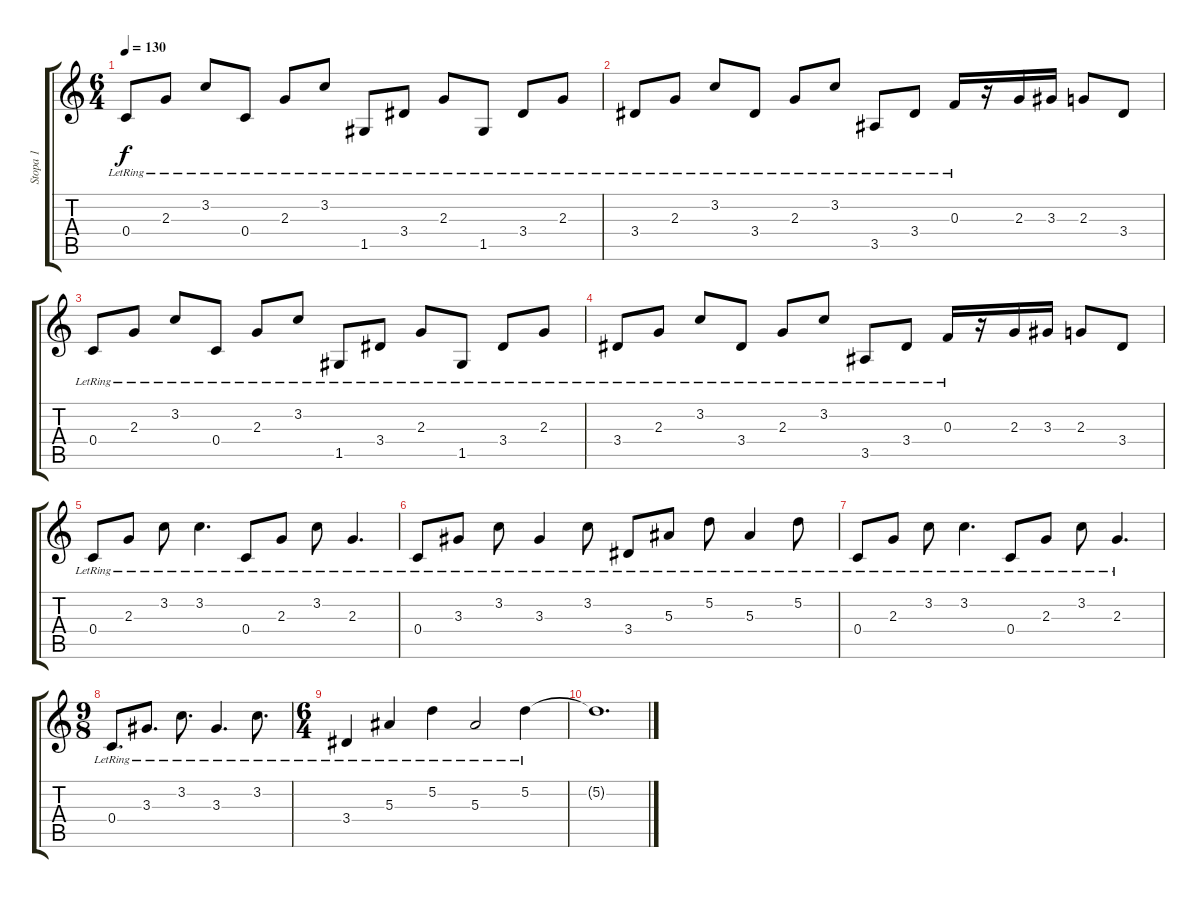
\track ("Stopa 1" "Stopa 1") {instrument acousticguitarsteel}
\staff {score tabs}
\tuning (D4 A3 F3 C3 G2 C2) {hide}
\ts (6 4)
\tempo 130
\clef g2
\ks c
0.4{lr}.8{dy f} 2.3{lr}.8 3.2{lr}.8 0.4{lr}.8 2.3{lr}.8 3.2{lr}.8 1.5{lr}.8 3.4{lr}.8 2.3{lr}.8 1.5{lr}.8 3.4{lr}.8 2.3{lr}.8 |
3.4{lr}.8 2.3{lr}.8 3.2{lr}.8 3.4{lr}.8 2.3{lr}.8 3.2{lr}.8 3.5{lr}.8 3.4{lr}.8 0.3{lr}.16 r.16 2.3.16 3.3.16 2.3.8 3.4.8 |
0.4{lr}.8 2.3{lr}.8 3.2{lr}.8 0.4{lr}.8 2.3{lr}.8 3.2{lr}.8 1.5{lr}.8 3.4{lr}.8 2.3{lr}.8 1.5{lr}.8 3.4{lr}.8 2.3{lr}.8 |
3.4{lr}.8 2.3{lr}.8 3.2{lr}.8 3.4{lr}.8 2.3{lr}.8 3.2{lr}.8 3.5{lr}.8 3.4{lr}.8 0.3{lr}.16 r.16 2.3.16 3.3.16 2.3.8 3.4.8 |
0.4{lr}.8 2.3{lr}.8 3.2{lr}.8 3.2{lr}.4{d} 0.4{lr}.8 2.3{lr}.8 3.2{lr}.8 2.3{lr}.4{d} |
0.4{lr}.8 3.3{lr}.8 3.2{lr}.8 3.3{lr}.4 3.2{lr}.8 3.4{lr}.8 5.3{lr}.8 5.2{lr}.8 5.3{lr}.4 5.2{lr}.8 |
0.4{lr}.8 2.3{lr}.8 3.2{lr}.8 3.2{lr}.4{d} 0.4{lr}.8 2.3{lr}.8 3.2{lr}.8 2.3{lr}.4{d} |
\ts (9 8)
0.4{lr}.8{d} 3.3{lr}.8{d} 3.2{lr}.8{d} 3.3{lr}.4{d} 3.2{lr}.8{d} |
\ts (6 4)
3.4{lr}.4 5.3{lr}.4 5.2{lr}.4 5.3{lr}.2 5.2{lr}.4 |
5.2{t}.1{d}
